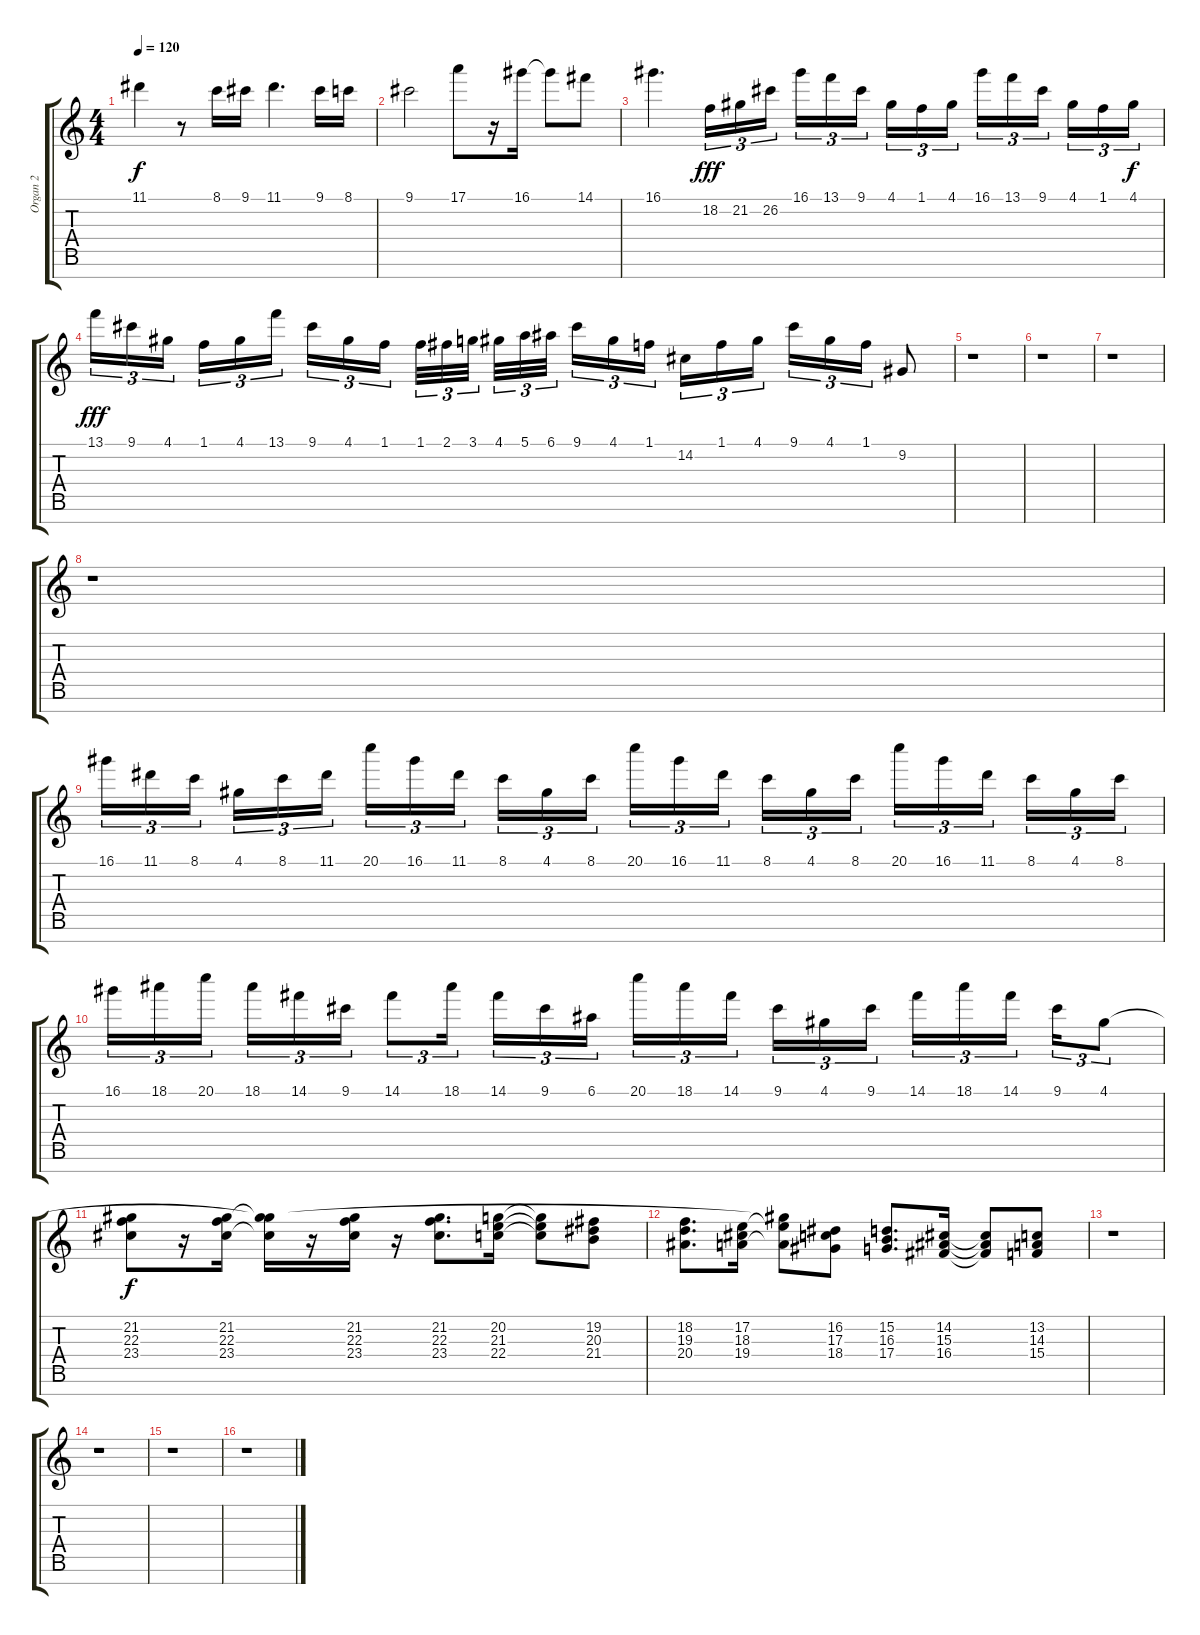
\track ("Organ 2" "Organ 2") {instrument rockorgan}
\staff {score tabs}
\tuning (E5 B3 G3 D3 A2 E2 B1) {hide}
\ts (4 4)
\tempo 120
\clef g2
\ks c
11.1.4{dy f balance 8} r.8 8.1.16 9.1.16 11.1.4{d} 9.1.16 8.1.16 |
9.1.2 17.1.8 r.16 16.1.16 16.1{t}.8 14.1.8 |
16.1.4{d} 18.2.16{tu (3 2) dy fff} 21.2.16{tu (3 2)} 26.2.16{tu (3 2)} 16.1.16{tu (3 2)} 13.1.16{tu (3 2)} 9.1.16{tu (3 2) beam splitsecondary} 4.1.16{tu (3 2)} 1.1.16{tu (3 2)} 4.1.16{tu (3 2)} 16.1.16{tu (3 2)} 13.1.16{tu (3 2)} 9.1.16{tu (3 2) beam splitsecondary} 4.1.16{tu (3 2)} 1.1.16{tu (3 2)} 4.1.16{tu (3 2) dy f} |
13.1.16{tu (3 2) dy fff} 9.1.16{tu (3 2)} 4.1.16{tu (3 2) beam splitsecondary} 1.1.16{tu (3 2)} 4.1.16{tu (3 2)} 13.1.16{tu (3 2)} 9.1.16{tu (3 2)} 4.1.16{tu (3 2)} 1.1.16{tu (3 2) beam splitsecondary} 1.1.32{tu (3 2)} 2.1.32{tu (3 2)} 3.1.32{tu (3 2) beam splitsecondary} 4.1.32{tu (3 2)} 5.1.32{tu (3 2)} 6.1.32{tu (3 2)} 9.1.16{tu (3 2)} 4.1.16{tu (3 2)} 1.1.16{tu (3 2) beam splitsecondary} 14.2.16{tu (3 2)} 1.1.16{tu (3 2)} 4.1.16{tu (3 2)} 9.1.16{tu (3 2)} 4.1.16{tu (3 2)} 1.1.16{tu (3 2)} 9.2.8 |
r.1 |
r.1 |
r.1 |
r.1 |
16.1.16{tu (3 2)} 11.1.16{tu (3 2)} 8.1.16{tu (3 2) beam splitsecondary} 4.1.16{tu (3 2)} 8.1.16{tu (3 2)} 11.1.16{tu (3 2)} 20.1.16{tu (3 2)} 16.1.16{tu (3 2)} 11.1.16{tu (3 2) beam splitsecondary} 8.1.16{tu (3 2)} 4.1.16{tu (3 2)} 8.1.16{tu (3 2)} 20.1.16{tu (3 2)} 16.1.16{tu (3 2)} 11.1.16{tu (3 2) beam splitsecondary} 8.1.16{tu (3 2)} 4.1.16{tu (3 2)} 8.1.16{tu (3 2)} 20.1.16{tu (3 2)} 16.1.16{tu (3 2)} 11.1.16{tu (3 2) beam splitsecondary} 8.1.16{tu (3 2)} 4.1.16{tu (3 2)} 8.1.16{tu (3 2)} |
16.1.16{tu (3 2)} 18.1.16{tu (3 2)} 20.1.16{tu (3 2) beam splitsecondary} 18.1.16{tu (3 2)} 14.1.16{tu (3 2)} 9.1.16{tu (3 2)} 14.1.8{tu (3 2)} 18.1.16{tu (3 2) beam splitsecondary} 14.1.16{tu (3 2)} 9.1.16{tu (3 2)} 6.1.16{tu (3 2)} 20.1.16{tu (3 2)} 18.1.16{tu (3 2)} 14.1.16{tu (3 2) beam splitsecondary} 9.1.16{tu (3 2)} 4.1.16{tu (3 2)} 9.1.16{tu (3 2)} 14.1.16{tu (3 2)} 18.1.16{tu (3 2)} 14.1.16{tu (3 2) beam splitsecondary} 9.1.16{tu (3 2)} 4.1.8{tu (3 2)} |
(21.2 22.3 23.4).8{dy f} r.16 (21.2 22.3 23.4).16 (4.1{t} 21.2{t} 23.4{t}).16 r.16 (21.2 22.3 23.4).16 r.16 (21.2 22.3 23.4).8{d} (20.2 21.3 22.4).16 (20.2{t} 21.3{t} 22.4{t}).8 (19.2 20.3 21.4).8 |
(18.2 19.3 20.4).8{d} (17.2 18.3 19.4).16 (4.1{t} 17.2{t} 19.4{t}).8 (16.2 17.3 18.4).8 (15.2 16.3 17.4).8{d} (14.2 15.3 16.4).16 (14.2{t} 15.3{t} 16.4{t}).8 (13.2 14.3 15.4).8 |
r.1 |
r.1 |
r.1 |
r.1
